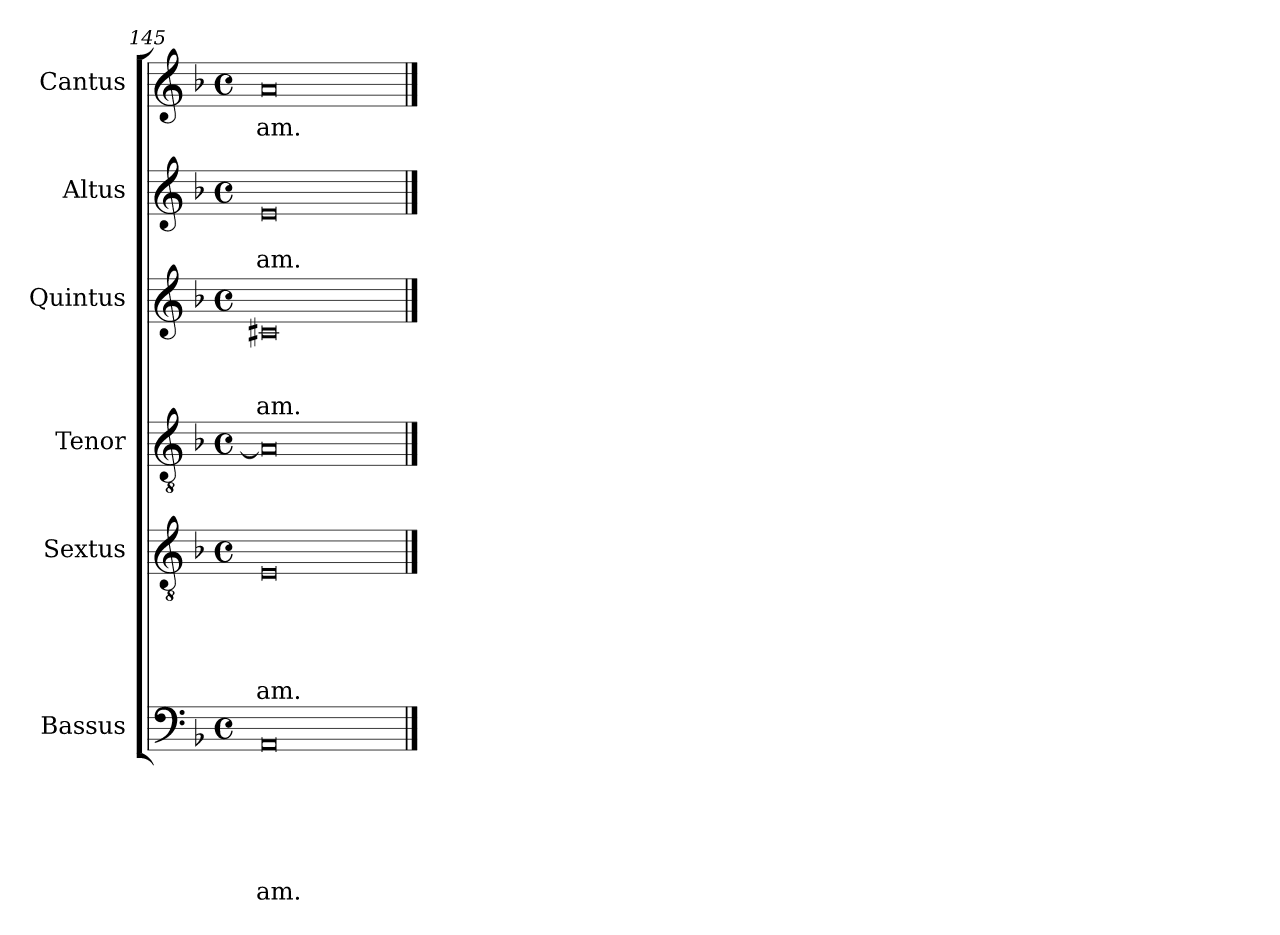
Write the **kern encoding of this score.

**kern	**text	**text	**text	**text	**text	**text	**kern	**text	**text	**text	**text	**text	**kern	**text	**kern	**text	**text	**text	**kern	**text	**text	**kern	**text
*part6	*part6	*part6	*part6	*part6	*part6	*part6	*part5	*part5	*part5	*part5	*part5	*part5	*part4	*part4	*part3	*part3	*part3	*part3	*part2	*part2	*part2	*part1	*part1
*staff6	*staff6	*staff6	*staff6	*staff6	*staff6	*staff6	*staff5	*staff5	*staff5	*staff5	*staff5	*staff5	*staff4	*staff4	*staff3	*staff3	*staff3	*staff3	*staff2	*staff2	*staff2	*staff1	*staff1
*I"Bassus	*	*	*	*	*	*	*I"Sextus	*	*	*	*	*	*I"Tenor	*	*I"Quintus	*	*	*	*I"Altus	*	*	*I"Cantus	*
*I'Bassus	*	*	*	*	*	*	*I'Sextus	*	*	*	*	*	*I'Tenor	*	*I'Quintus	*	*	*	*I'Altus	*	*	*I'Cantus	*
*clefF4	*	*	*	*	*	*	*clefGv2	*	*	*	*	*	*clefGv2	*	*clefG2	*	*	*	*clefG2	*	*	*clefG2	*
*k[b-]	*	*	*	*	*	*	*k[b-]	*	*	*	*	*	*k[b-]	*	*k[b-]	*	*	*	*k[b-]	*	*	*k[b-]	*
*F:	*	*	*	*	*	*	*F:	*	*	*	*	*	*F:	*	*F:	*	*	*	*F:	*	*	*F:	*
*M4/4	*	*	*	*	*	*	*M4/4	*	*	*	*	*	*M4/4	*	*M4/4	*	*	*	*M4/4	*	*	*M4/4	*
*met(c)	*	*	*	*	*	*	*met(c)	*	*	*	*	*	*met(c)	*	*met(c)	*	*	*	*met(c)	*	*	*met(c)	*
=145	=145	=145	=145	=145	=145	=145	=145	=145	=145	=145	=145	=145	=145	=145	=145	=145	=145	=145	=145	=145	=145	=145	=145
!	!	!	!	!	!	!LO:LY:b	!	!	!	!	!	!LO:LY:b	!	!	!	!	!	!LO:LY:b	!	!	!LO:LY:b	!	!LO:LY:b
0AA	.	.	.	.	.	-am.	0E	.	.	.	.	am.	0A]	.	0c#X	.	.	-am.	0e	.	-am.	0a	-am.
==	==	==	==	==	==	==	==	==	==	==	==	==	==	==	==	==	==	==	==	==	==	==	==
*-	*-	*-	*-	*-	*-	*-	*-	*-	*-	*-	*-	*-	*-	*-	*-	*-	*-	*-	*-	*-	*-	*-	*-
